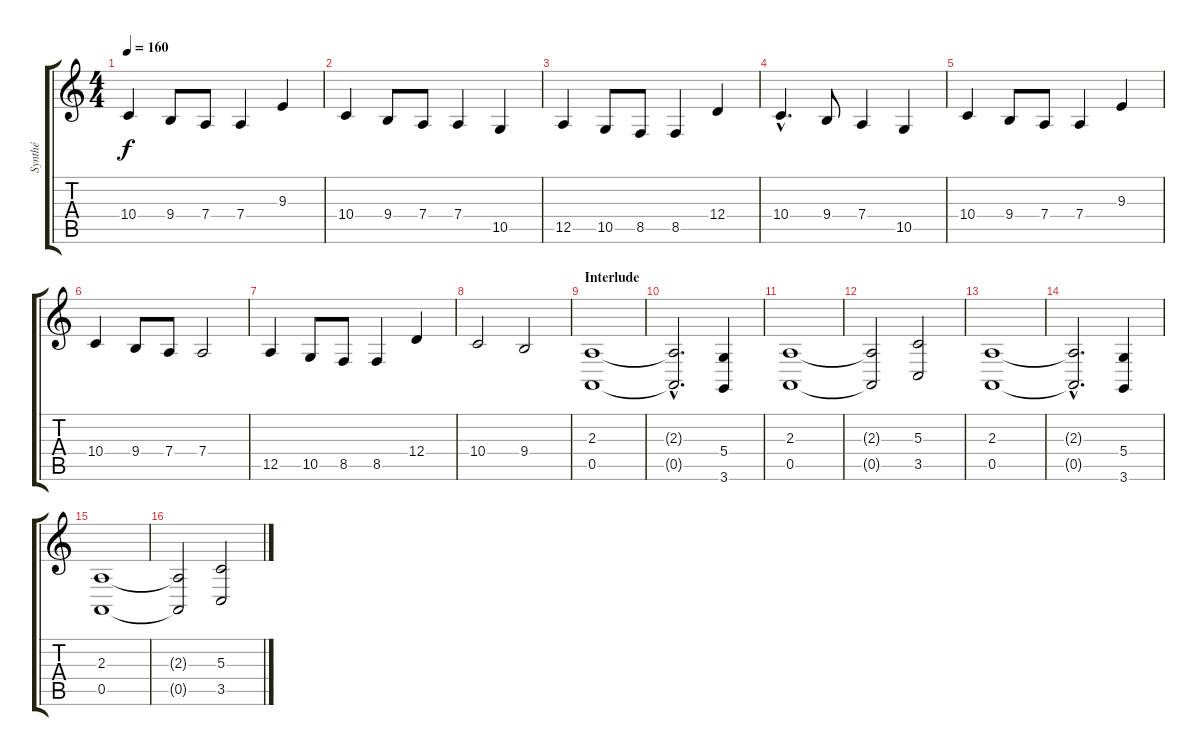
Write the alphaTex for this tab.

\track ("Synthé" "Synthé") {instrument choiraahs}
\staff {score tabs}
\tuning (E4 B3 G3 D3 A2 E2) {hide}
\ts (4 4)
\tempo 160
\clef g2
\ks c
10.4.4{dy f} 9.4.8 7.4.8 7.4.4 9.3.4 |
10.4.4 9.4.8 7.4.8 7.4.4 10.5.4 |
12.5.4 10.5.8 8.5.8 8.5.4 12.4.4 |
10.4{hac}.4{d} 9.4.8 7.4.4 10.5.4 |
10.4.4 9.4.8 7.4.8 7.4.4 9.3.4 |
10.4.4 9.4.8 7.4.8 7.4.2 |
12.5.4 10.5.8 8.5.8 8.5.4 12.4.4 |
10.4.2 9.4.2 |
\section ("" "Interlude")
(2.3 0.5).1{volume 10 instrument choiraahs} |
(2.3{hac t} 0.5{hac t}).2{d} (5.4 3.6).4 |
(2.3 0.5).1 |
(2.3{t} 0.5{t}).2 (5.3 3.5).2 |
(2.3 0.5).1 |
(2.3{hac t} 0.5{hac t}).2{d} (5.4 3.6).4 |
(2.3 0.5).1 |
(2.3{t} 0.5{t}).2 (5.3 3.5).2
